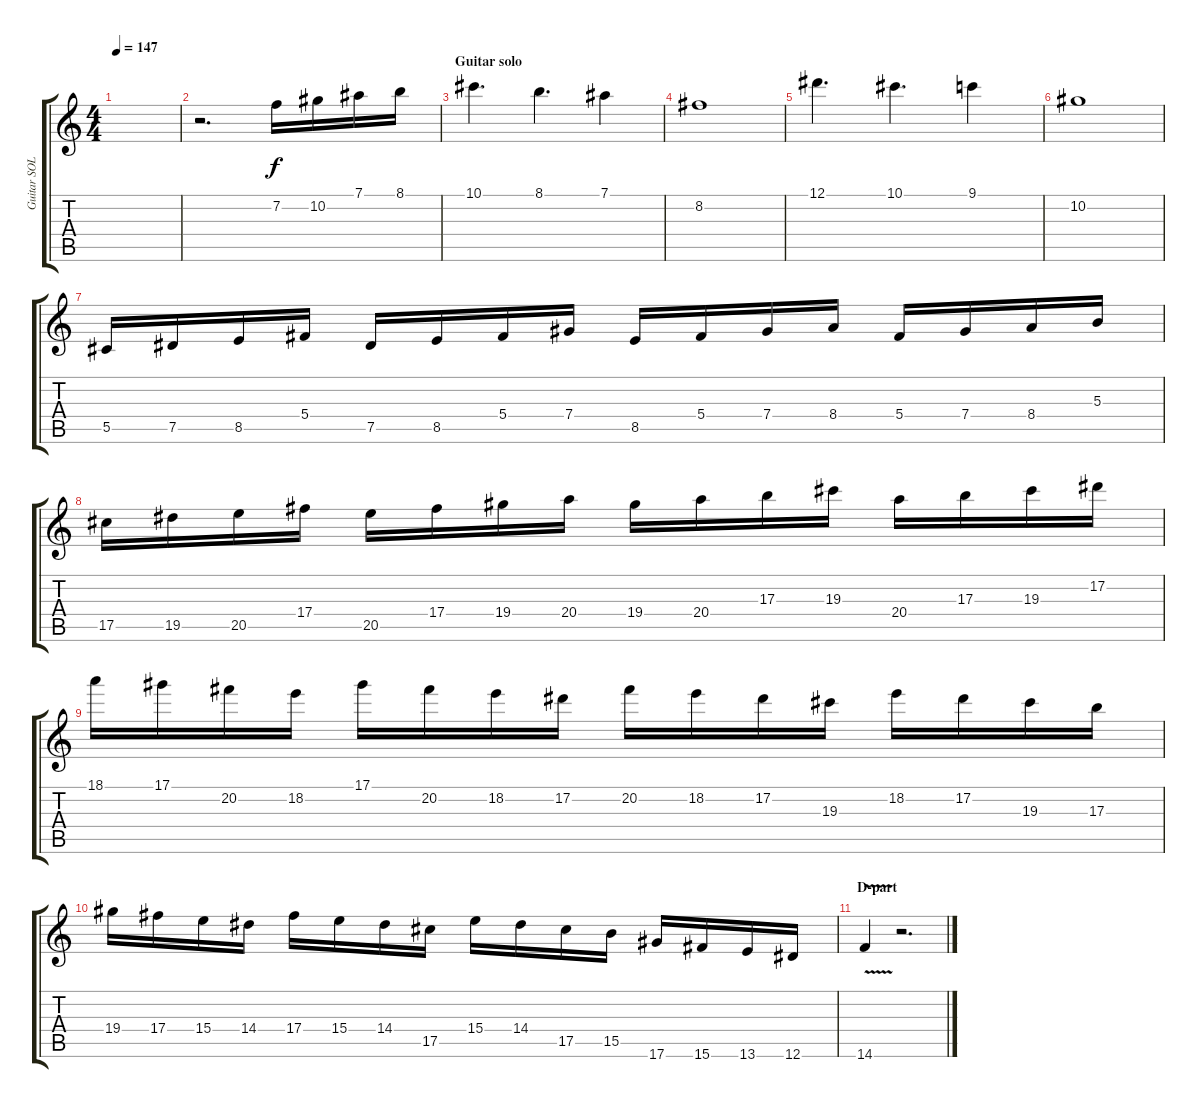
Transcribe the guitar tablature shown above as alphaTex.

\track ("Guitar SOLO" "Guitar SOL") {instrument overdrivenguitar}
\staff {score tabs}
\tuning (Eb4 Bb3 Gb3 Db3 Ab2 Eb2) {hide}
\ts (4 4)
\tempo 147
\clef g2
\ks c
|
r.2{d} 7.2.16{dy f} 10.2.16 7.1.16 8.1.16 |
\section ("" "Guitar solo")
10.1.4{d} 8.1.4{d} 7.1.4 |
8.2.1 |
12.1.4{d} 10.1.4{d} 9.1.4 |
10.2.1 |
5.5.16 7.5.16 8.5.16 5.4.16 7.5.16 8.5.16 5.4.16 7.4.16 8.5.16 5.4.16 7.4.16 8.4.16 5.4.16 7.4.16 8.4.16 5.3.16 |
17.5.16 19.5.16 20.5.16 17.4.16 20.5.16 17.4.16 19.4.16 20.4.16 19.4.16 20.4.16 17.3.16 19.3.16 20.4.16 17.3.16 19.3.16 17.2.16 |
18.1.16 17.1.16 20.2.16 18.2.16 17.1.16 20.2.16 18.2.16 17.2.16 20.2.16 18.2.16 17.2.16 19.3.16 18.2.16 17.2.16 19.3.16 17.3.16 |
19.4.16 17.4.16 15.4.16 14.4.16 17.4.16 15.4.16 14.4.16 17.5.16 15.4.16 14.4.16 17.5.16 15.5.16 17.6.16 15.6.16 13.6.16 12.6.16 |
\section ("" "D-part")
14.6{v}.4 r.2{d}
